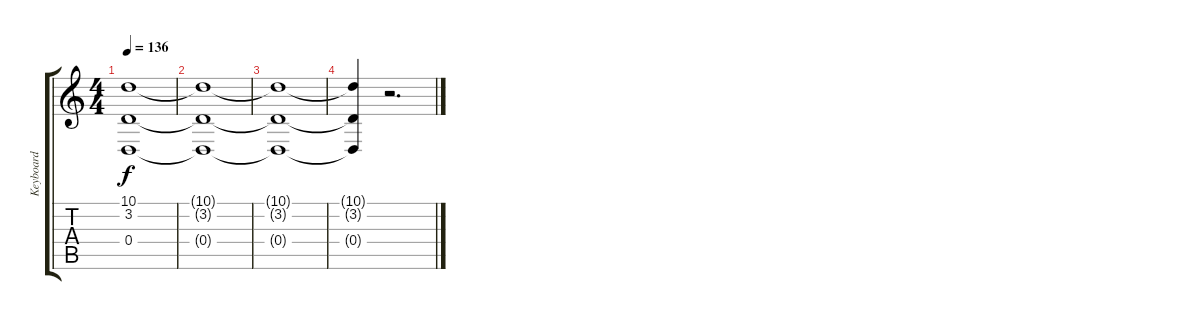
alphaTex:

\track ("Keyboard" "Keyboard") {instrument churchorgan}
\staff {score tabs}
\tuning (E4 B3 G3 D3 A2 E2) {hide}
\ts (4 4)
\tempo 136
\clef g2
\ks c
(10.1{t} 3.2{t} 0.4{t}).1{dy f} |
(10.1{t} 3.2{t} 0.4{t}).1 |
(10.1{t} 3.2{t} 0.4{t}).1 |
(10.1{t} 3.2{t} 0.4{t}).4 r.2{d}
